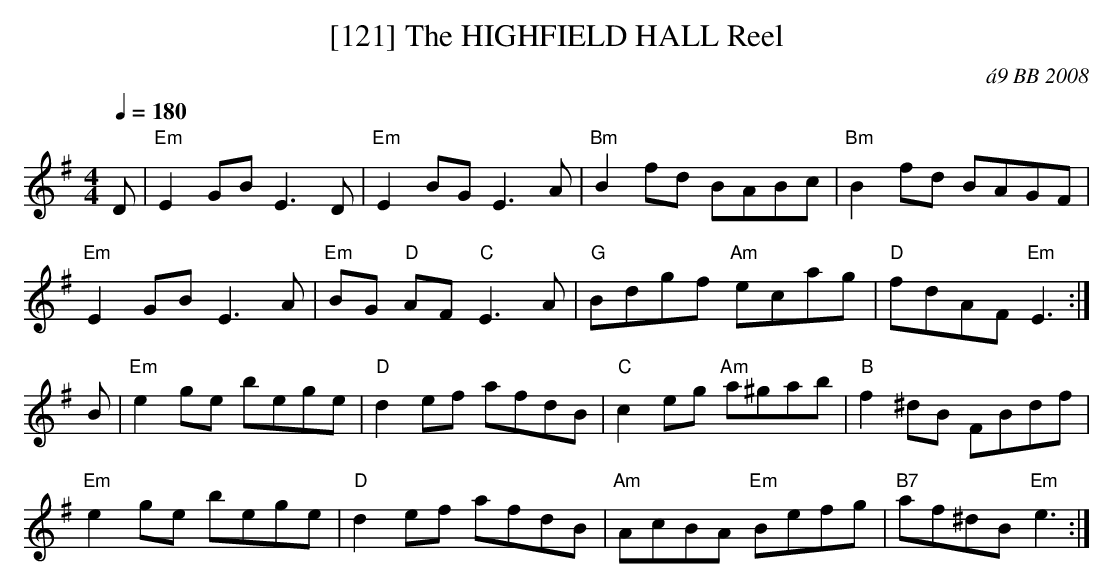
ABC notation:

X:1
T:[121] The HIGHFIELD HALL Reel
C:\'a9 BB 2008
L:1/8
M:4/4
Q:1/4=180
K:Em
D|"Em" E2 GB E3D|"Em"E2 BG E3A|"Bm"B2 fd BABc|"Bm" B2 fd BAGF|
"Em" E2 GB E3A|"Em"BG "D"AF "C"E3A|"G" Bdgf "Am"ecag|"D"fdAF "Em"E3 :|
B|"Em" e2 ge bege|"D" d2 ef afdB|"C" c2 eg "Am" a^gab|"B" f2 ^dB FBdf|
"Em" e2 ge bege|"D" d2 ef afdB|"Am" AcBA "Em" Befg|"B7" af^dB "Em" e3 :|
